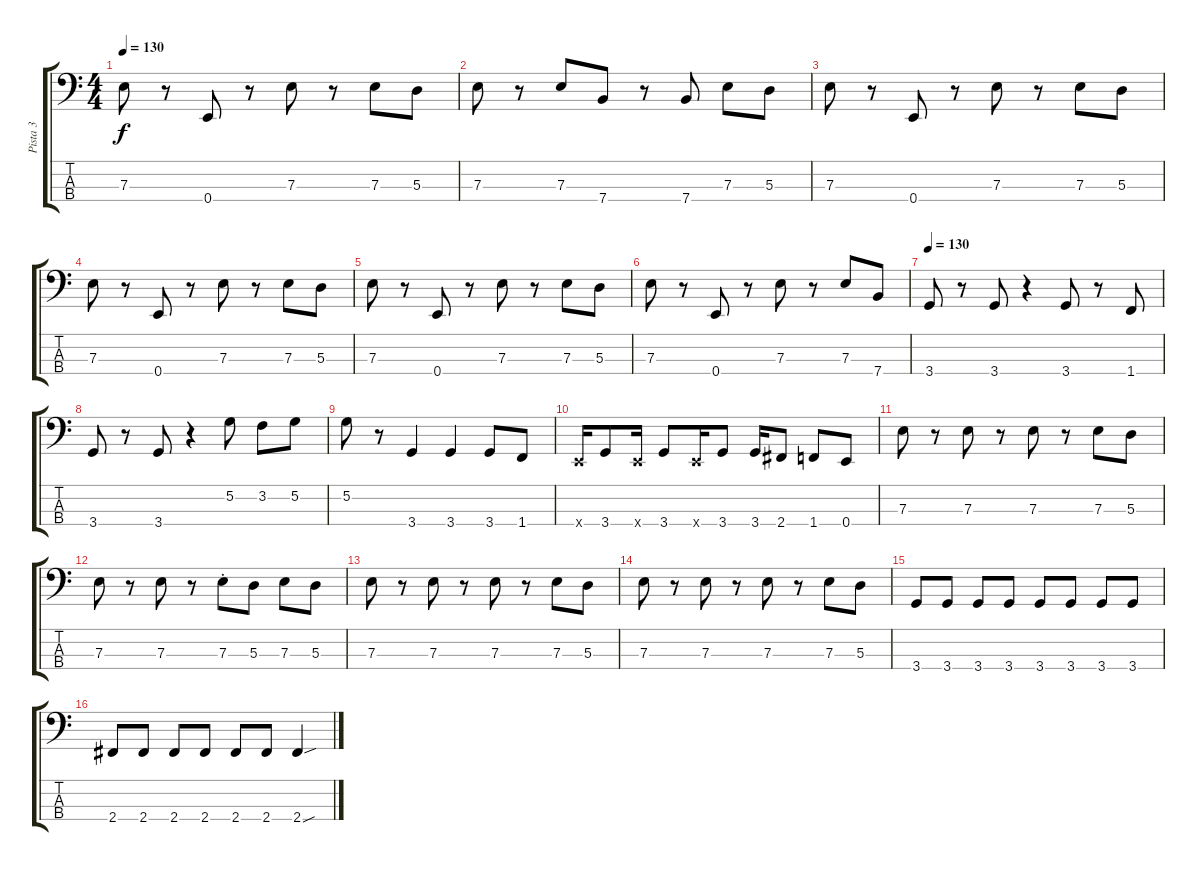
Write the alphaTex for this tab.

\track ("Pista 3" "Pista 3") {instrument electricbassfinger}
\staff {score tabs}
\tuning (G2 D2 A1 E1) {hide}
\ts (4 4)
\tempo 130
\clef f4
\ks c
7.3.8{dy f} r.8 0.4.8 r.8 7.3.8 r.8 7.3.8 5.3.8 |
7.3.8 r.8 7.3.8 7.4.8 r.8 7.4.8 7.3.8 5.3.8 |
7.3.8 r.8 0.4.8 r.8 7.3.8 r.8 7.3.8 5.3.8 |
7.3.8 r.8 0.4.8 r.8 7.3.8 r.8 7.3.8 5.3.8 |
7.3.8 r.8 0.4.8 r.8 7.3.8 r.8 7.3.8 5.3.8 |
7.3.8 r.8 0.4.8 r.8 7.3.8 r.8 7.3.8 7.4.8 |
\tempo 130
3.4.8 r.8 3.4.8 r.4 3.4.8 r.8 1.4.8 |
3.4.8 r.8 3.4.8 r.4 5.2.8 3.2.8 5.2.8 |
5.2.8 r.8 3.4.4 3.4.4 3.4.8 1.4.8 |
0.4{x}.16 3.4.8 0.4{x}.16 3.4.8 0.4{x}.16 3.4.8 3.4.16 2.4.8 1.4.8 0.4.8 |
7.3.8 r.8 7.3.8 r.8 7.3.8 r.8 7.3.8 5.3.8 |
7.3.8 r.8 7.3.8 r.8 7.3{st}.8 5.3.8 7.3.8 5.3.8 |
7.3.8 r.8 7.3.8 r.8 7.3.8 r.8 7.3.8 5.3.8 |
7.3.8 r.8 7.3.8 r.8 7.3.8 r.8 7.3.8 5.3.8 |
3.4.8 3.4.8 3.4.8 3.4.8 3.4.8 3.4.8 3.4.8 3.4.8 |
2.4.8 2.4.8 2.4.8 2.4.8 2.4.8 2.4.8 2.4{sou}.4
